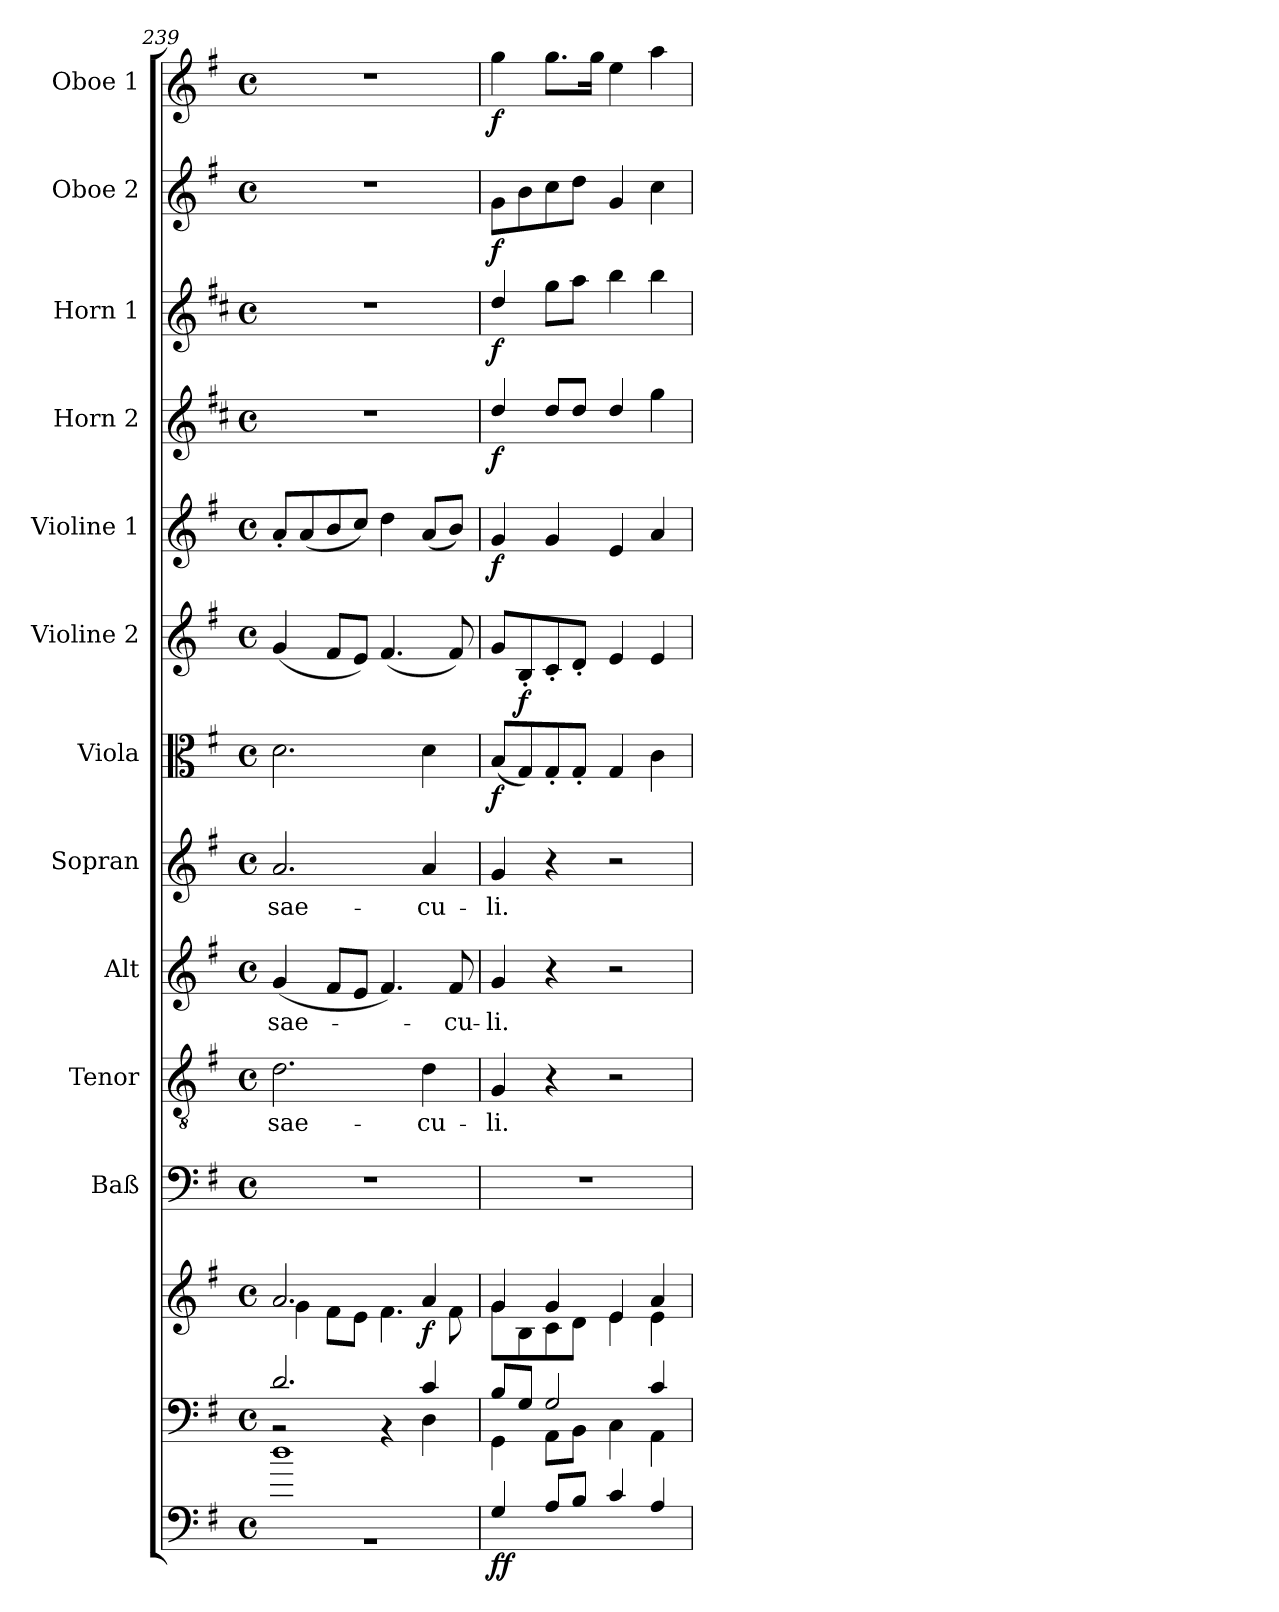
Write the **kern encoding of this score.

**kern	**dynam	**kern	**kern	**dynam	**kern	**kern	**text	**kern	**text	**kern	**text	**kern	**dynam	**kern	**dynam	**kern	**dynam	**kern	**dynam	**kern	**dynam	**kern	**dynam	**kern	**dynam
*part13	*part13	*part12	*part12	*part12	*part11	*part10	*part10	*part9	*part9	*part8	*part8	*part7	*part7	*part6	*part6	*part5	*part5	*part4	*part4	*part3	*part3	*part2	*part2	*part1	*part1
*staff14	*staff14	*staff13	*staff12	*staff12/13	*staff11	*staff10	*staff10	*staff9	*staff9	*staff8	*staff8	*staff7	*staff7	*staff6	*staff6	*staff5	*staff5	*staff4	*staff4	*staff3	*staff3	*staff2	*staff2	*staff1	*staff1
*	*	*	*	*	*I"Baß	*I"Tenor	*	*I"Alt	*	*I"Sopran	*	*I"Viola	*	*I"Violine 2	*	*I"Violine 1	*	*I"Horn 2	*	*I"Horn 1	*	*I"Oboe 2	*	*I"Oboe 1	*
*	*	*	*	*	*I'Baß	*I'Ten	*	*I'Alt	*	*I'Sop	*	*I'Vla.	*	*I'Vln. 2	*	*I'Vln. 1	*	*I'Hrn. 2	*	*I'Hrn. 1	*	*I'Ob. 2	*	*I'Ob. 1	*
!!LO:PB:g=z
*clefF4	*	*clefF4	*clefG2	*	*clefF4	*clefGv2	*	*clefG2	*	*clefG2	*	*clefC3	*	*clefG2	*	*clefG2	*	*clefG2	*	*clefG2	*	*clefG2	*	*clefG2	*
*ITrd7c12	*	*	*	*	*	*	*	*	*	*	*	*	*	*	*	*	*	*ITrd4c7	*	*ITrd4c7	*	*	*	*	*
*k[f#]	*	*k[f#]	*k[f#]	*	*k[f#]	*k[f#]	*	*k[f#]	*	*k[f#]	*	*k[f#]	*	*k[f#]	*	*k[f#]	*	*k[f#]	*	*k[f#]	*	*k[f#]	*	*k[f#]	*
*G:	*	*G:	*G:	*	*G:	*G:	*	*G:	*	*G:	*	*G:	*	*G:	*	*G:	*	*G:	*	*G:	*	*G:	*	*G:	*
*M4/4	*	*M4/4	*M4/4	*	*M4/4	*M4/4	*	*M4/4	*	*M4/4	*	*M4/4	*	*M4/4	*	*M4/4	*	*M4/4	*	*M4/4	*	*M4/4	*	*M4/4	*
*met(c)	*	*met(c)	*met(c)	*	*met(c)	*met(c)	*	*met(c)	*	*met(c)	*	*met(c)	*	*met(c)	*	*met(c)	*	*met(c)	*	*met(c)	*	*met(c)	*	*met(c)	*
=239	=239	=239	=239	=239	=239	=239	=239	=239	=239	=239	=239	=239	=239	=239	=239	=239	=239	=239	=239	=239	=239	=239	=239	=239	=239
*^	*	*^	*^	*	*	*	*	*	*	*	*	*	*	*	*	*	*	*	*	*	*	*	*	*	*
!	!	!	!	!	!	!	!	!	!	!LO:LY:b	!	!LO:LY:b	!	!LO:LY:b	!	!	!	!	!	!	!	!	!	!	!	!	!	!
1d	1rBB	.	2.d/	2r	2.a/	4g\	.	1r	2.d\	sae-	(<4g/	sae-	2.a/	sae-	2.d\	.	(<4g/	.	8a'</L	.	1r	.	1r	.	1r	.	1r	.
.	.	.	.	.	.	.	.	.	.	.	.	.	.	.	.	.	.	.	(<8a/	.	.	.	.	.	.	.	.	.
.	.	.	.	.	.	8f#\L	.	.	.	.	8f#/L	.	.	.	.	.	8f#/L	.	8b/	.	.	.	.	.	.	.	.	.
.	.	.	.	.	.	8e\J	.	.	.	.	8e/J	.	.	.	.	.	8e/J)	.	8cc/J)	.	.	.	.	.	.	.	.	.
.	.	.	.	4r	.	4.f#\	.	.	.	.	4.f#/)	.	.	.	.	.	(<4.f#/	.	4dd\	.	.	.	.	.	.	.	.	.
!	!	!	!	!	!	!	!LO:DY:b	!	!	!LO:LY:b	!	!	!	!LO:LY:b	!	!	!	!	!	!	!	!	!	!	!	!	!	!
.	.	.	4c/	4D\	4a/	.	f	.	4d\	-cu-	.	.	4a/	-cu-	4d\	.	.	.	(<8a/L	.	.	.	.	.	.	.	.	.
!	!	!	!	!	!	!	!	!	!	!	!	!LO:LY:b	!	!	!	!	!	!	!	!	!	!	!	!	!	!	!	!
.	.	.	.	.	.	8f#\	.	.	.	.	8f#/	-cu-	.	.	.	.	8f#/)	.	8b/J)	.	.	.	.	.	.	.	.	.
*v	*v	*	*	*	*	*	*	*	*	*	*	*	*	*	*	*	*	*	*	*	*	*	*	*	*	*	*	*
=240	=240	=240	=240	=240	=240	=240	=240	=240	=240	=240	=240	=240	=240	=240	=240	=240	=240	=240	=240	=240	=240	=240	=240	=240	=240	=240	=240
!	!LO:DY:b	!	!	!	!	!	!	!	!LO:LY:b	!	!LO:LY:b	!	!LO:LY:b	!	!LO:DY:b	!	!	!	!LO:DY:b	!	!LO:DY:b	!	!LO:DY:b	!	!LO:DY:b	!	!LO:DY:b
4GG/	ff	8B/L	4GG\	4g/	8g\L	.	1r	4G/	-li.	4g/	-li.	4g/	-li.	(<8B/L	f	8g/L	.	4g/	f	4g/	f	4g/	f	8g\L	f	4gg\	f
!	!	!	!	!	!	!	!	!	!	!	!	!	!	!	!	!	!LO:DY:b	!	!	!	!	!	!	!	!	!	!
.	.	8G/J	.	.	8B\	.	.	.	.	.	.	.	.	8G/)	.	8B'</	f	.	.	.	.	.	.	8b\	.	.	.
8AA/L	.	2G/	8AA\L	4g/	8c\	.	.	4r	.	4r	.	4r	.	8G'</	.	8c'</	.	4g/	.	8g/L	.	8cc\L	.	8cc\	.	8.gg\L	.
8BB/J	.	.	8BB\J	.	8d\J	.	.	.	.	.	.	.	.	8G'</J	.	8d'</J	.	.	.	8g/J	.	8dd\J	.	8dd\J	.	.	.
.	.	.	.	.	.	.	.	.	.	.	.	.	.	.	.	.	.	.	.	.	.	.	.	.	.	16gg\Jk	.
4C/	.	.	4C\	4e/	4e\	.	.	2r	.	2r	.	2r	.	4G/	.	4e/	.	4e/	.	4g/	.	4ee\	.	4g/	.	4ee\	.
4AA/	.	4c/	4AA\	4a/	4e\	.	.	.	.	.	.	.	.	4c\	.	4e/	.	4a/	.	4cc\	.	4ee\	.	4cc\	.	4aa\	.
*	*	*v	*v	*	*	*	*	*	*	*	*	*	*	*	*	*	*	*	*	*	*	*	*	*	*	*	*
*	*	*	*v	*v	*	*	*	*	*	*	*	*	*	*	*	*	*	*	*	*	*	*	*	*	*	*
=	=	=	=	=	=	=	=	=	=	=	=	=	=	=	=	=	=	=	=	=	=	=	=	=	=
*-	*-	*-	*-	*-	*-	*-	*-	*-	*-	*-	*-	*-	*-	*-	*-	*-	*-	*-	*-	*-	*-	*-	*-	*-	*-
